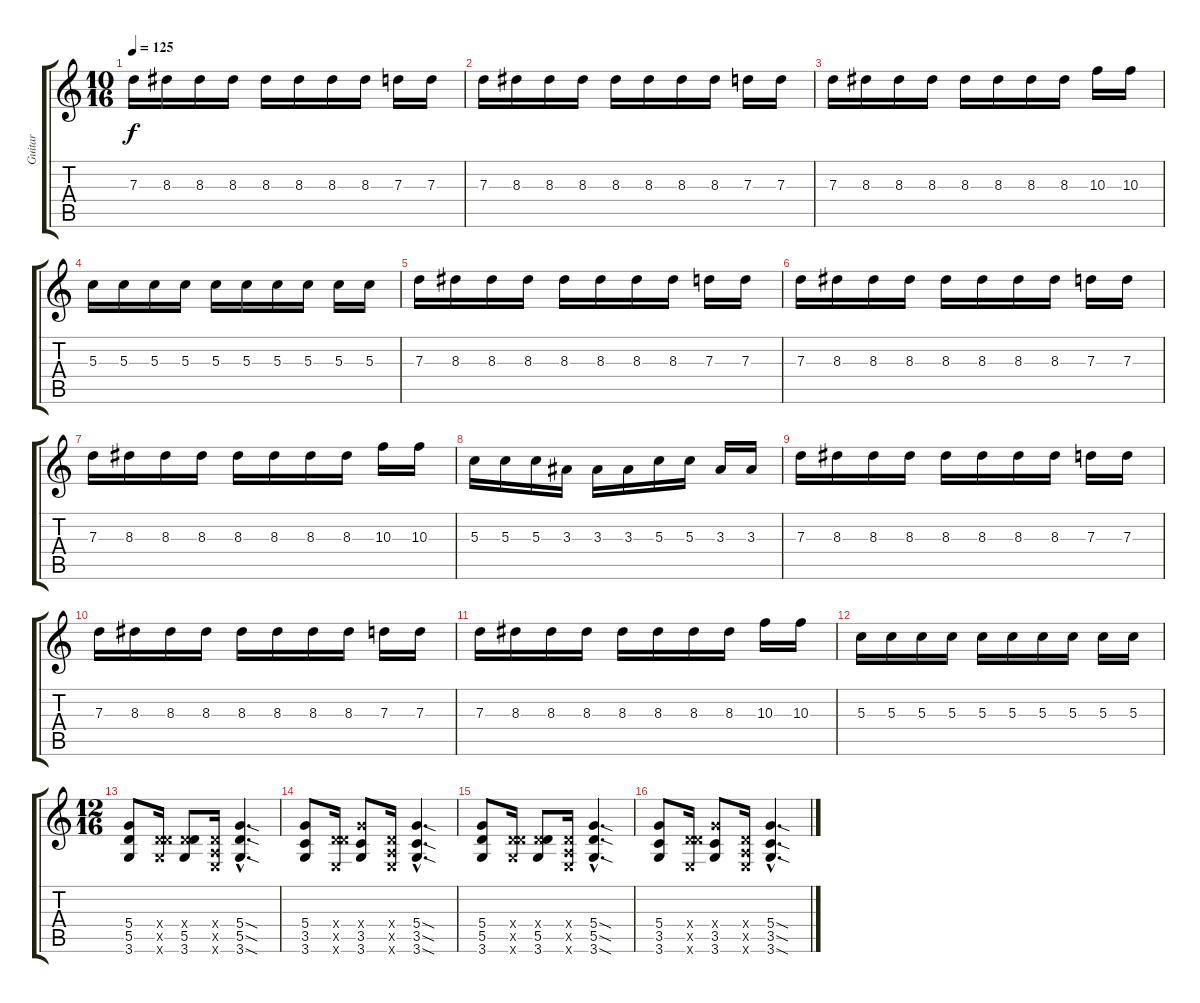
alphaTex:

\track ("Guitar" "Guitar") {instrument overdrivenguitar}
\staff {score tabs}
\tuning (E4 B3 G3 D3 A2 E2) {hide}
\ts (10 16)
\tempo 125
\clef g2
\ks c
7.3.16{dy f} 8.3.16 8.3.16 8.3.16 8.3.16 8.3.16 8.3.16 8.3.16 7.3.16 7.3.16 |
7.3.16 8.3.16 8.3.16 8.3.16 8.3.16 8.3.16 8.3.16 8.3.16 7.3.16 7.3.16 |
7.3.16 8.3.16 8.3.16 8.3.16 8.3.16 8.3.16 8.3.16 8.3.16 10.3.16 10.3.16 |
5.3.16 5.3.16 5.3.16 5.3.16 5.3.16 5.3.16 5.3.16 5.3.16 5.3.16 5.3.16 |
7.3.16 8.3.16 8.3.16 8.3.16 8.3.16 8.3.16 8.3.16 8.3.16 7.3.16 7.3.16 |
7.3.16 8.3.16 8.3.16 8.3.16 8.3.16 8.3.16 8.3.16 8.3.16 7.3.16 7.3.16 |
7.3.16 8.3.16 8.3.16 8.3.16 8.3.16 8.3.16 8.3.16 8.3.16 10.3.16 10.3.16 |
5.3.16 5.3.16 5.3.16 3.3.16 3.3.16 3.3.16 5.3.16 5.3.16 3.3.16 3.3.16 |
7.3.16 8.3.16 8.3.16 8.3.16 8.3.16 8.3.16 8.3.16 8.3.16 7.3.16 7.3.16 |
7.3.16 8.3.16 8.3.16 8.3.16 8.3.16 8.3.16 8.3.16 8.3.16 7.3.16 7.3.16 |
7.3.16 8.3.16 8.3.16 8.3.16 8.3.16 8.3.16 8.3.16 8.3.16 10.3.16 10.3.16 |
5.3.16 5.3.16 5.3.16 5.3.16 5.3.16 5.3.16 5.3.16 5.3.16 5.3.16 5.3.16 |
\ts (12 16)
(5.4 5.5 3.6).8{volume 14} (0.4{x} 5.5{x} 3.6{x}).16 (0.4{x} 5.5 3.6).8 (0.4{x} 0.5{x} 0.6{x}).16 (5.4{sod hac} 5.5{sod hac} 3.6{sod hac}).4{d} |
(5.4 3.5 3.6).8 (0.4{x} 5.5{x} 0.6{x}).16 (5.4{x} 3.5 3.6).8 (0.4{x} 0.5{x} 0.6{x}).16 (5.4{sod hac} 3.5{sod hac} 3.6{sod hac}).4{d} |
(5.4 5.5 3.6).8{volume 14} (0.4{x} 5.5{x} 3.6{x}).16 (0.4{x} 5.5 3.6).8 (0.4{x} 0.5{x} 0.6{x}).16 (5.4{sod hac} 5.5{sod hac} 3.6{sod hac}).4{d} |
(5.4 3.5 3.6).8 (0.4{x} 5.5{x} 0.6{x}).16 (5.4{x} 3.5 3.6).8 (0.4{x} 0.5{x} 0.6{x}).16 (5.4{sod hac} 3.5{sod hac} 3.6{sod hac}).4{d}
